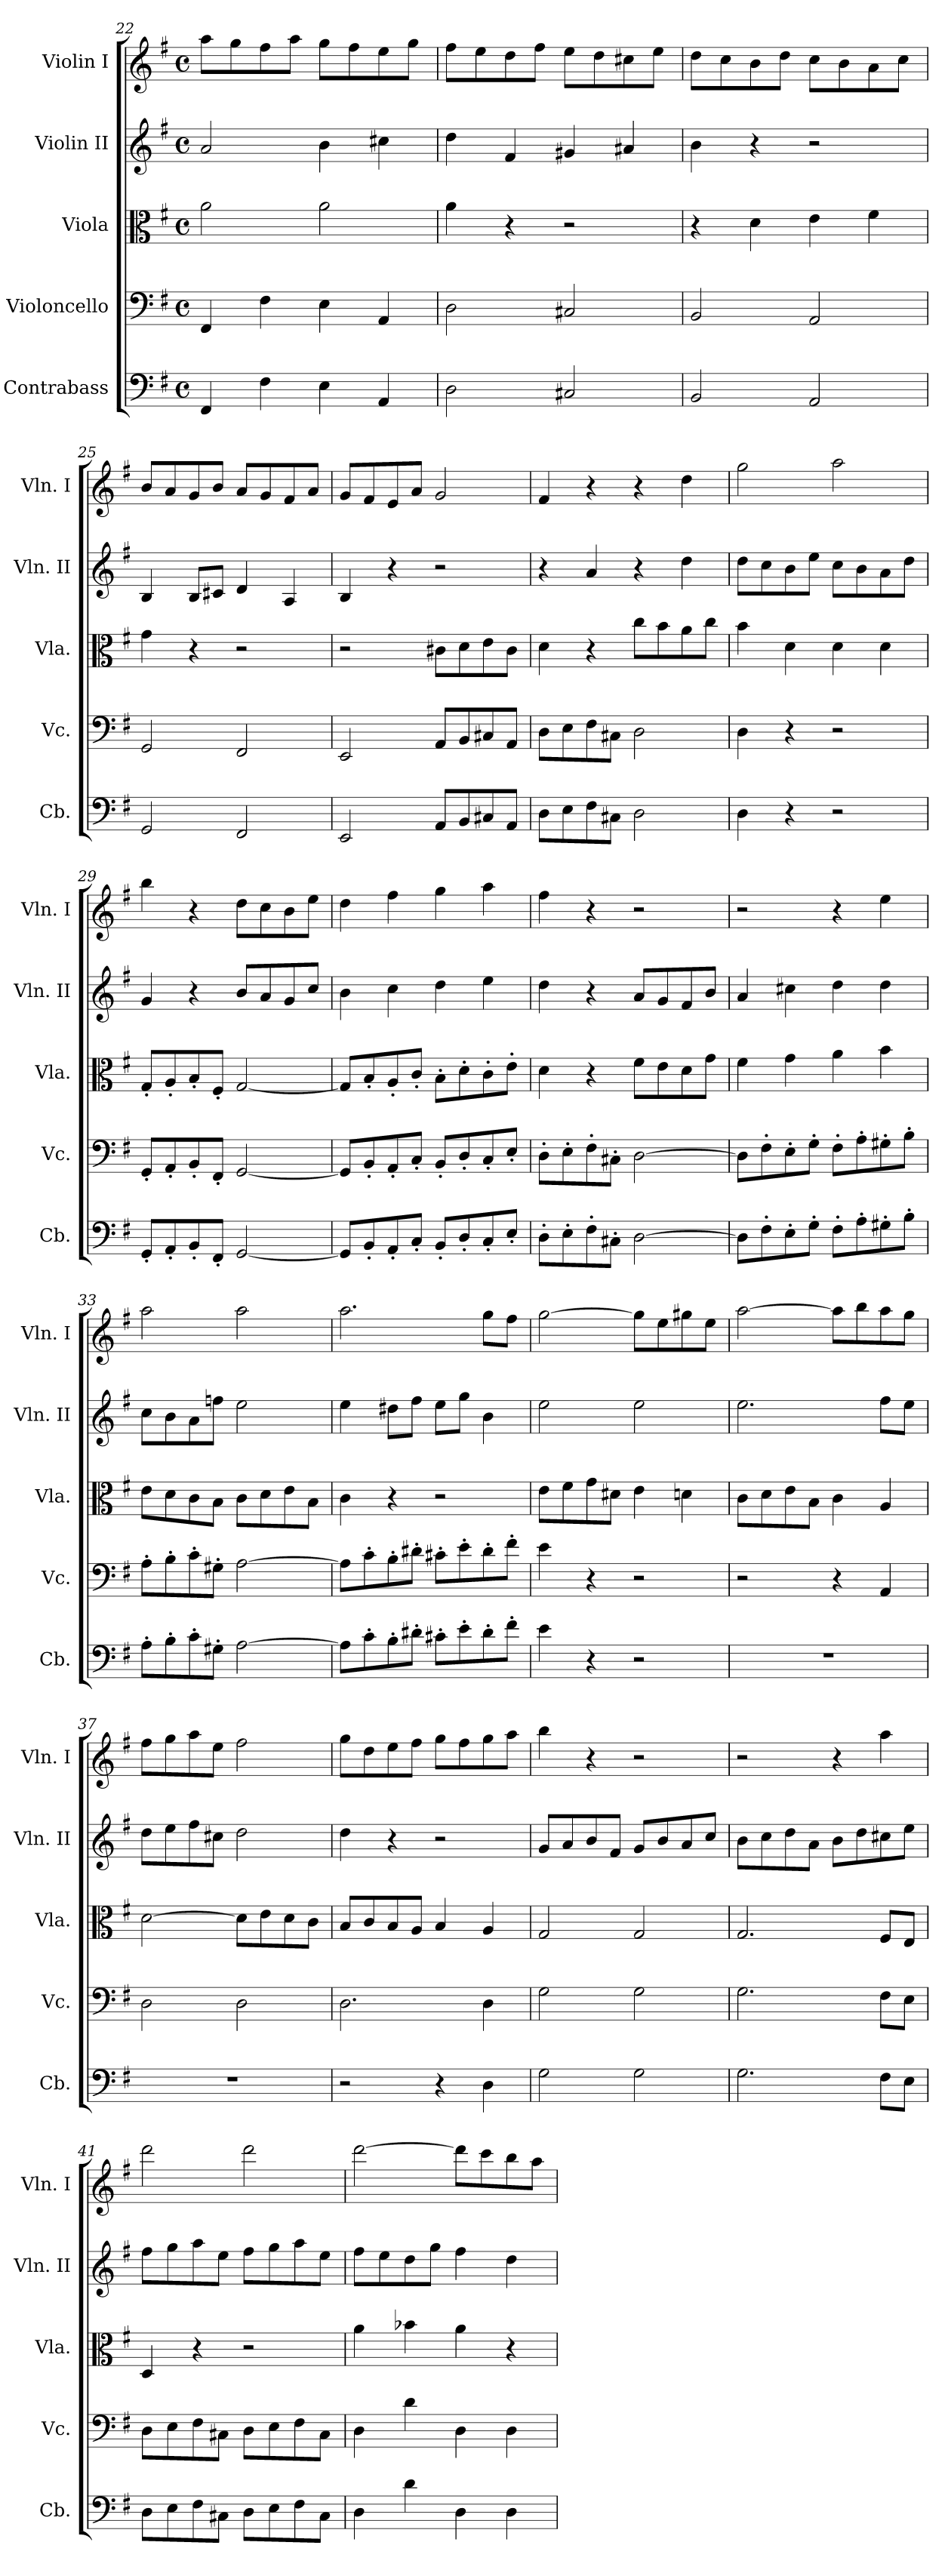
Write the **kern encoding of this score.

**kern	**kern	**kern	**kern	**kern
*part5	*part4	*part3	*part2	*part1
*staff5	*staff4	*staff3	*staff2	*staff1
*I"Contrabass	*I"Violoncello	*I"Viola	*I"Violin II	*I"Violin I
*I'Cb.	*I'Vc.	*I'Vla.	*I'Vln. II	*I'Vln. I
*clefF4	*clefF4	*clefC3	*clefG2	*clefG2
*ITrd7c12	*	*	*	*
*k[f#]	*k[f#]	*k[f#]	*k[f#]	*k[f#]
*M4/4	*M4/4	*M4/4	*M4/4	*M4/4
*met(c)	*met(c)	*met(c)	*met(c)	*met(c)
=22	=22	=22	=22	=22
4FFF#/	4FF#/	2a\	2a/	8aa\L
.	.	.	.	8gg\
4FF#\	4F#\	.	.	8ff#\
.	.	.	.	8aa\J
4EE\	4E\	2a\	4b\	8gg\L
.	.	.	.	8ff#\
4AAA/	4AA/	.	4cc#X\	8ee\
.	.	.	.	8gg\J
!!LO:LB:g=z
=23	=23	=23	=23	=23
2DD\	2D\	4a\	4dd\	8ff#\L
.	.	.	.	8ee\
.	.	4r	4f#/	8dd\
.	.	.	.	8ff#\J
2CC#X/	2C#X/	2r	4g#X/	8ee\L
.	.	.	.	8dd\
.	.	.	4a#X/	8cc#X\
.	.	.	.	8ee\J
=24	=24	=24	=24	=24
2BBB/	2BB/	4r	4b\	8dd\L
.	.	.	.	8cc\
.	.	4d\	4r	8b\
.	.	.	.	8dd\J
2AAA/	2AA/	4e\	2r	8cc\L
.	.	.	.	8b\
.	.	4f#\	.	8a\
.	.	.	.	8cc\J
=25	=25	=25	=25	=25
2GGG/	2GG/	4g\	4B/	8b/L
.	.	.	.	8a/
.	.	4r	8B/L	8g/
.	.	.	8c#X/J	8b/J
2FFF#/	2FF#/	2r	4d/	8a/L
.	.	.	.	8g/
.	.	.	4A/	8f#/
.	.	.	.	8a/J
=26	=26	=26	=26	=26
2EEE/	2EE/	2r	4B/	8g/L
.	.	.	.	8f#/
.	.	.	4r	8e/
.	.	.	.	8a/J
8AAA/L	8AA/L	8c#X\L	2r	2g/
8BBB/	8BB/	8d\	.	.
8CC#X/	8C#X/	8e\	.	.
8AAA/J	8AA/J	8c#\J	.	.
!!LO:PB:g=z
=27	=27	=27	=27	=27
8DD\L	8D\L	4d\	4r	4f#/
8EE\	8E\	.	.	.
8FF#\	8F#\	4r	4a/	4r
8CC#X\J	8C#X\J	.	.	.
2DD\	2D\	8cc\L	4r	4r
.	.	8b\	.	.
.	.	8a\	4dd\	4dd\
.	.	8cc\J	.	.
=28	=28	=28	=28	=28
4DD\	4D\	4b\	8dd\L	2gg\
.	.	.	8cc\	.
4r	4r	4d\	8b\	.
.	.	.	8ee\J	.
2r	2r	4d\	8cc\L	2aa\
.	.	.	8b\	.
.	.	4d\	8a\	.
.	.	.	8dd\J	.
=29	=29	=29	=29	=29
8GGG'/L	8GG'/L	8G'/L	4g/	4bb\
8AAA'/	8AA'/	8A'/	.	.
8BBB'/	8BB'/	8B'/	4r	4r
8FFF#'/J	8FF#'/J	8F#'/J	.	.
[2GGG/	[2GG/	[2G/	8b/L	8dd\L
.	.	.	8a/	8cc\
.	.	.	8g/	8b\
.	.	.	8cc/J	8ee\J
=30	=30	=30	=30	=30
8GGG/L]	8GG/L]	8G/L]	4b\	4dd\
8BBB'/	8BB'/	8B'/	.	.
8AAA'/	8AA'/	8A'/	4cc\	4ff#\
8CC'/J	8C'/J	8c'/J	.	.
8BBB'/L	8BB'/L	8B'\L	4dd\	4gg\
8DD'/	8D'/	8d'\	.	.
8CC'/	8C'/	8c'\	4ee\	4aa\
8EE'/J	8E'/J	8e'\J	.	.
=31	=31	=31	=31	=31
8DD'\L	8D'\L	4d\	4dd\	4ff#\
8EE'\	8E'\	.	.	.
8FF#'\	8F#'\	4r	4r	4r
8CC#X'\J	8C#X'\J	.	.	.
[2DD\	[2D\	8f#\L	8a/L	2r
.	.	8e\	8g/	.
.	.	8d\	8f#/	.
.	.	8g\J	8b/J	.
!!LO:LB:g=z
=32	=32	=32	=32	=32
8DD\L]	8D\L]	4f#\	4a/	2r
8FF#'\	8F#'\	.	.	.
8EE'\	8E'\	4g\	4cc#X\	.
8GG'\J	8G'\J	.	.	.
8FF#'\L	8F#'\L	4a\	4dd\	4r
8AA'\	8A'\	.	.	.
8GG#X'\	8G#X'\	4b\	4dd\	4ee\
8BB'\J	8B'\J	.	.	.
=33	=33	=33	=33	=33
8AA'\L	8A'\L	8e\L	8cc\L	2aa\
8BB'\	8B'\	8d\	8b\	.
8C'\	8c'\	8c\	8a\	.
8GG#X'\J	8G#X'\J	8B\J	8ffn\J	.
[2AA\	[2A\	8c\L	2ee\	2aa\
.	.	8d\	.	.
.	.	8e\	.	.
.	.	8B\J	.	.
=34	=34	=34	=34	=34
8AA\L]	8A\L]	4c\	4ee\	2.aa\
8C'\	8c'\	.	.	.
8BB'\	8B'\	4r	8dd#X\L	.
8D#X'\J	8d#X'\J	.	8ff#\J	.
8C#X'\L	8c#X'\L	2r	8ee\L	.
8E'\	8e'\	.	8gg\J	.
8D#'\	8d#'\	.	4b\	8gg\L
8F#'\J	8f#'\J	.	.	8ff#\J
=35	=35	=35	=35	=35
4E\	4e\	8e\L	2ee\	[2gg\
.	.	8f#\	.	.
4r	4r	8g\	.	.
.	.	8d#X\J	.	.
2r	2r	4e\	2ee\	8gg\L]
.	.	.	.	8ee\
.	.	4dn\	.	8gg#X\
.	.	.	.	8ee\J
!!LO:PB:g=z
=36	=36	=36	=36	=36
1r	2r	8c\L	2.ee\	[2aa\
.	.	8d\	.	.
.	.	8e\	.	.
.	.	8B\J	.	.
.	4r	4c\	.	8aa\L]
.	.	.	.	8bb\
.	4AA/	4A/	8ff#\L	8aa\
.	.	.	8ee\J	8gg\J
=37	=37	=37	=37	=37
1r	2D\	[2d\	8dd\L	8ff#\L
.	.	.	8ee\	8gg\
.	.	.	8ff#\	8aa\
.	.	.	8cc#X\J	8ee\J
.	2D\	8d\L]	2dd\	2ff#\
.	.	8e\	.	.
.	.	8d\	.	.
.	.	8c\J	.	.
=38	=38	=38	=38	=38
2r	2.D\	8B/L	4dd\	8gg\L
.	.	8c/	.	8dd\
.	.	8B/	4r	8ee\
.	.	8A/J	.	8ff#\J
4r	.	4B/	2r	8gg\L
.	.	.	.	8ff#\
4DD\	4D\	4A/	.	8gg\
.	.	.	.	8aa\J
=39	=39	=39	=39	=39
2GG\	2G\	2G/	8g/L	4bb\
.	.	.	8a/	.
.	.	.	8b/	4r
.	.	.	8f#/J	.
2GG\	2G\	2G/	8g/L	2r
.	.	.	8b/	.
.	.	.	8a/	.
.	.	.	8cc/J	.
=40	=40	=40	=40	=40
2.GG\	2.G\	2.G/	8b\L	2r
.	.	.	8cc\	.
.	.	.	8dd\	.
.	.	.	8a\J	.
.	.	.	8b\L	4r
.	.	.	8dd\	.
8FF#\L	8F#\L	8F#/L	8cc#X\	4aa\
8EE\J	8E\J	8E/J	8ee\J	.
!!LO:LB:g=z
=41	=41	=41	=41	=41
8DD\L	8D\L	4D/	8ff#\L	2ddd\
8EE\	8E\	.	8gg\	.
8FF#\	8F#\	4r	8aa\	.
8CC#X\J	8C#X\J	.	8ee\J	.
8DD\L	8D\L	2r	8ff#\L	2ddd\
8EE\	8E\	.	8gg\	.
8FF#\	8F#\	.	8aa\	.
8CC#\J	8C#\J	.	8ee\J	.
=42	=42	=42	=42	=42
4DD\	4D\	4a\	8ff#\L	[2ddd\
.	.	.	8ee\	.
4D\	4d\	4b-X\	8dd\	.
.	.	.	8gg\J	.
4DD\	4D\	4a\	4ff#\	8ddd\L]
.	.	.	.	8ccc\
4DD\	4D\	4r	4dd\	8bb\
.	.	.	.	8aa\J
=	=	=	=	=
*-	*-	*-	*-	*-
